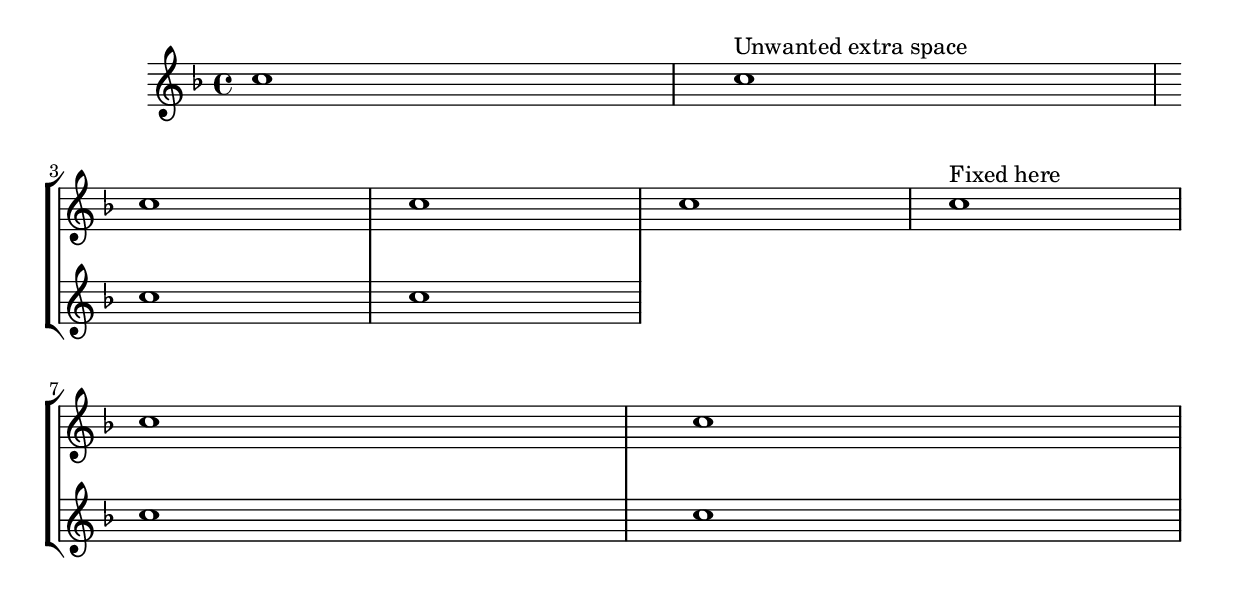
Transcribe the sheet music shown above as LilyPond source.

%% Do not edit this file; it is auto-generated from LSR http://lsr.dsi.unimi.it
%% This file is in the public domain.
\version "2.11.64"

\header {
  lsrtags = "staff-notation, contexts-and-engravers, breaks"

  texidoces = "
Al añadir un pentagrama nuevo en un salto de línea, por desgracia
se añade un espacio adicional al final de la línea antes del salto
(reservado para hacer sitio a un cambio de armadura que de todas
formas no se va a imprimir). La solución alternativa es añadir un
ajuste para @code{Staff.explicitKeySignatureVisibility} como se
muestra en el ejemplo.  En las versiones 2.10 y anteriores,
también se necesita un ajuste similar para las indicaciones de
compás (véase el ejemplo).

"
  doctitlees = "Añadir un pentagrama adicional en un salto de línea"

  texidoc = "
When adding a new staff at a line break, some extra space is
unfortunately added at the end of the line before the break (to fit in
a key signature change, which  will never be printed anyway). The
workaround is to add a setting of
@code{Staff.explicitKeySignatureVisibility} as is shown in the example.
In versions 2.10 and earlier, a similar setting for the time signatures
is also required (see the example).



"
  doctitle = "Adding an extra staff at a line break"
} % begin verbatim

\score {
  \new StaffGroup \relative c'' {
    \new Staff
    \key f \major
    c1 c^"Unwanted extra space" \break
    << { c1 c }
       \new Staff {
         \key f \major
         \once \override Staff.TimeSignature #'stencil = ##f
         c1 c 
       } 
    >>
    c1 c^"Fixed here" \break
    << { c1 c }
       \new Staff {
         \once \set Staff.explicitKeySignatureVisibility = #end-of-line-invisible
         % The next line is not needed in 2.11.x or later:
         \once \override Staff.TimeSignature #'break-visibility = #end-of-line-invisible
         \key f \major
         \once \override Staff.TimeSignature #'stencil = ##f
         c1 c
       }
    >>
  }
}
